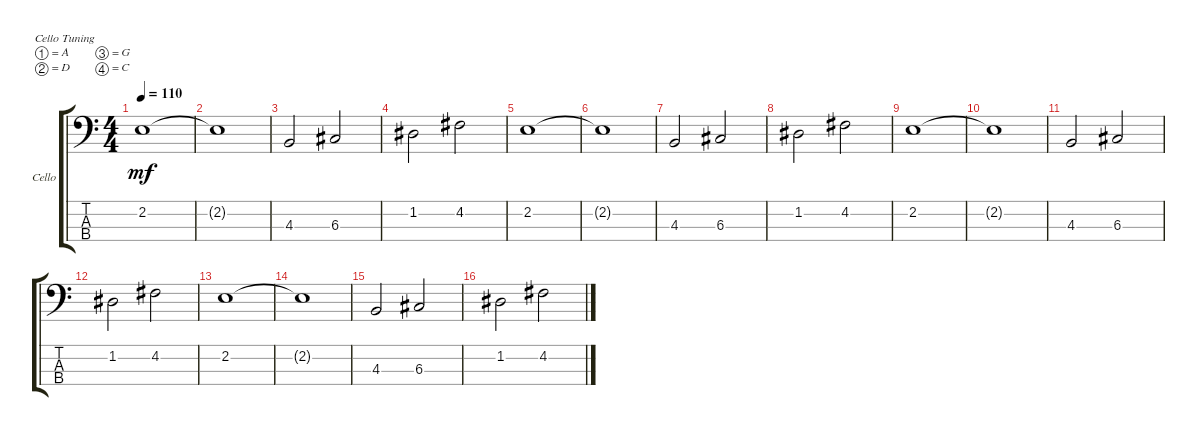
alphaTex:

\defaultSystemsLayout 4
\bracketExtendMode groupsimilarinstruments
\firstSystemTrackNameOrientation horizontal
\otherSystemsTrackNameOrientation horizontal
\track ("Cello" "Cello") {instrument cello}
\staff {score tabs}
\tuning (A3 D3 G2 C2)
\ts (4 4)
\tempo 110
\clef f4
\ks c
2.2.1{dy mf} |
2.2{t}.1 |
4.3.2 6.3.2 |
1.2.2 4.2.2 |
2.2.1 |
2.2{t}.1 |
4.3.2 6.3.2 |
1.2.2 4.2.2 |
2.2.1 |
2.2{t}.1 |
4.3.2 6.3.2 |
1.2.2 4.2.2 |
2.2.1 |
2.2{t}.1 |
4.3.2 6.3.2 |
1.2.2 4.2.2
